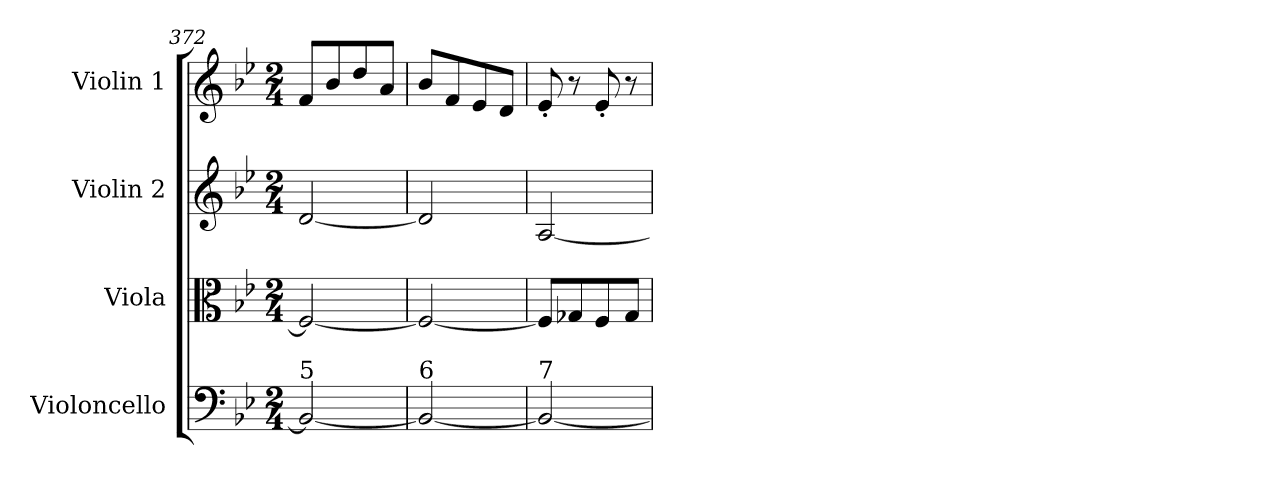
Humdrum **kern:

**kern	**kern	**kern	**kern
*part4	*part3	*part2	*part1
*staff4	*staff3	*staff2	*staff1
*I"Violoncello	*I"Viola	*I"Violin 2	*I"Violin 1
*I'Vc	*I'Vla	*I'Vln	*I'Vln
*clefF4	*clefC3	*clefG2	*clefG2
*k[b-e-]	*k[b-e-]	*k[b-e-]	*k[b-e-]
*M2/4	*M2/4	*M2/4	*M2/4
=372	=372	=372	=372
!LO:TX:a:t=5	!	!	!
2BB-/_	2F/_	[2d/	8f/L
.	.	.	8b-/
.	.	.	8dd/
.	.	.	8a/J
!!LO:LB:g=z
=373	=373	=373	=373
!LO:TX:a:t=6	!	!	!
2BB-/_	2F/_	2d/]	8b-/L
.	.	.	8f/
.	.	.	8e-/
.	.	.	8d/J
=374	=374	=374	=374
!LO:TX:a:t=7	!	!	!
2BB-/_	8F/L]	[2A/	8e-'/
.	8G-X/	.	8r
.	8F/	.	8e-'/
.	8G-/J	.	8r
=	=	=	=
*-	*-	*-	*-
